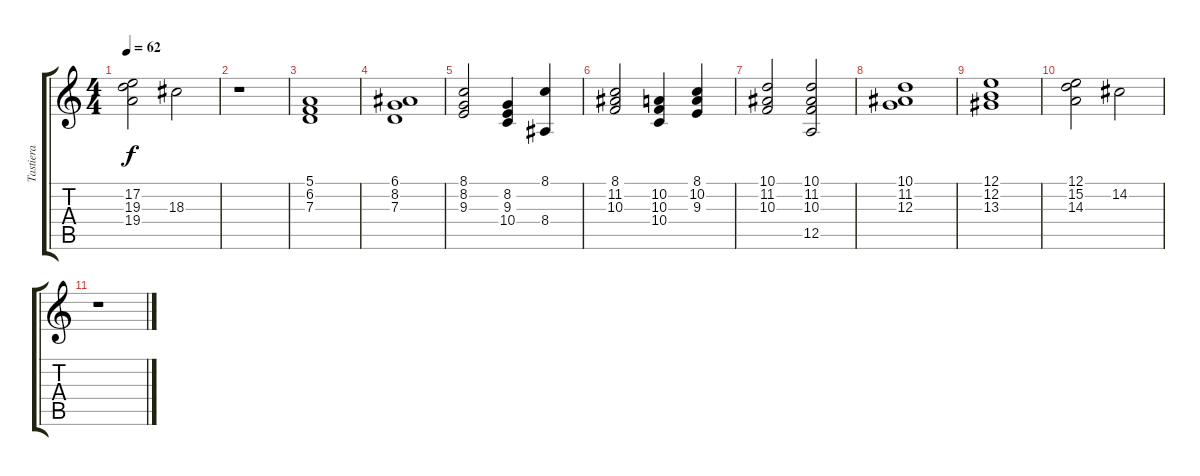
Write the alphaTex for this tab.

\track ("Tastiera" "Tastiera") {instrument pad2warm}
\staff {score tabs}
\tuning (E4 B3 G3 D3 A2 E2) {hide}
\ts (4 4)
\tempo 62
\clef g2
\ks c
(17.2 19.3 19.4).2{dy f} 18.3.2 |
r.1 |
(5.1 6.2 7.3).1 |
(6.1 8.2 7.3).1 |
(8.1 8.2 9.3).2 (8.2 9.3 10.4).4 (8.1 8.4).4 |
(8.1 11.2 10.3).2 (10.2 10.3 10.4).4 (8.1 10.2 9.3).4 |
(10.1 11.2 10.3).2 (10.1 11.2 10.3 12.5).2 |
(10.1 11.2 12.3).1 |
(12.1 12.2 13.3).1 |
(12.1 15.2 14.3).2 14.2.2 |
r.1
